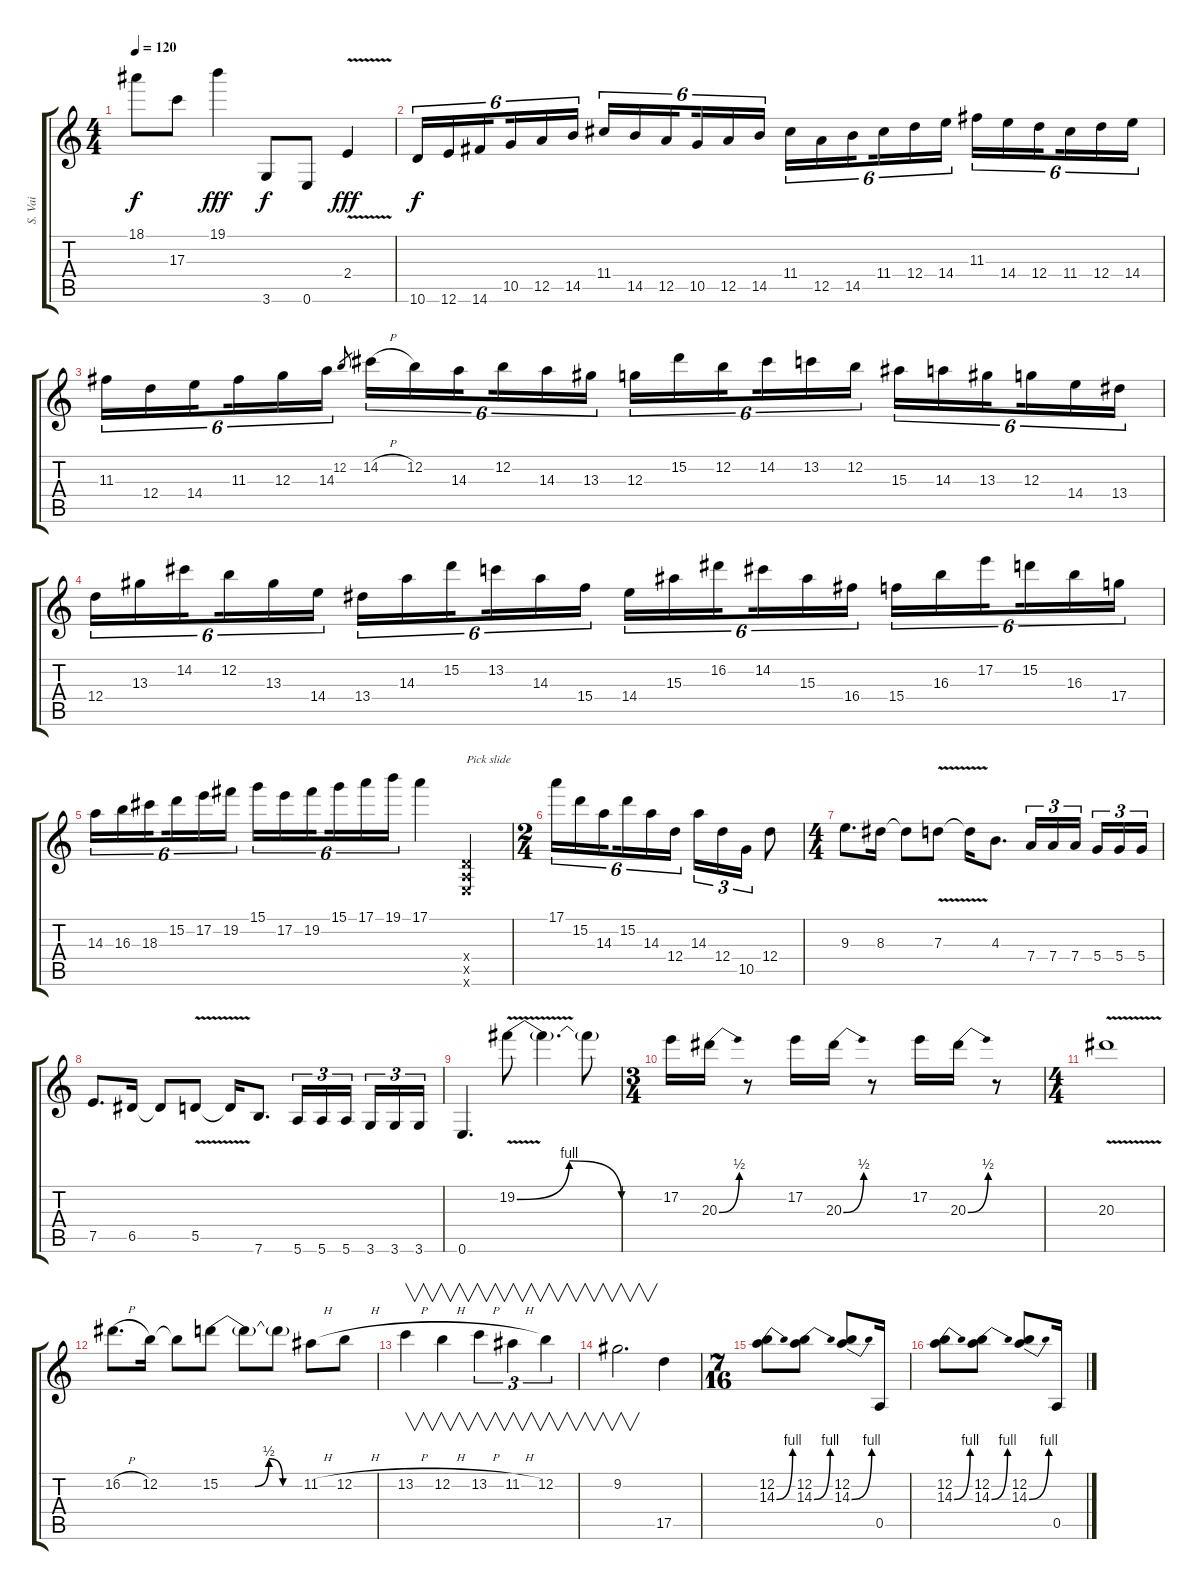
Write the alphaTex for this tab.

\track ("S. Vai" "S. Vai") {instrument distortionguitar}
\staff {score tabs}
\tuning (E4 B3 G3 D3 A2 E2) {hide}
\ts (4 4)
\tempo 120
\clef g2
\ks c
18.1.8{dy f} 17.3.8 19.1.4{dy fff} 3.6.8{dy f} 0.6.8 2.4{v}.4{dy fff} |
10.6.16{tu (6 4) dy f} 12.6.16{tu (6 4)} 14.6.16{tu (6 4) beam splitsecondary} 10.5.16{tu (6 4)} 12.5.16{tu (6 4)} 14.5.16{tu (6 4)} 11.4.16{tu (6 4)} 14.5.16{tu (6 4)} 12.5.16{tu (6 4) beam splitsecondary} 10.5.16{tu (6 4)} 12.5.16{tu (6 4)} 14.5.16{tu (6 4)} 11.4.16{tu (6 4)} 12.5.16{tu (6 4)} 14.5.16{tu (6 4) beam splitsecondary} 11.4.16{tu (6 4)} 12.4.16{tu (6 4)} 14.4.16{tu (6 4)} 11.3.16{tu (6 4)} 14.4.16{tu (6 4)} 12.4.16{tu (6 4) beam splitsecondary} 11.4.16{tu (6 4)} 12.4.16{tu (6 4)} 14.4.16{tu (6 4)} |
11.3.16{tu (6 4)} 12.4.16{tu (6 4)} 14.4.16{tu (6 4) beam splitsecondary} 11.3.16{tu (6 4)} 12.3.16{tu (6 4)} 14.3.16{tu (6 4)} 12.2.8{gr} 14.2{h}.16{tu (6 4)} 12.2.16{tu (6 4)} 14.3.16{tu (6 4) beam splitsecondary} 12.2.16{tu (6 4)} 14.3.16{tu (6 4)} 13.3.16{tu (6 4)} 12.3.16{tu (6 4)} 15.2.16{tu (6 4)} 12.2.16{tu (6 4) beam splitsecondary} 14.2.16{tu (6 4)} 13.2.16{tu (6 4)} 12.2.16{tu (6 4)} 15.3.16{tu (6 4)} 14.3.16{tu (6 4)} 13.3.16{tu (6 4) beam splitsecondary} 12.3.16{tu (6 4)} 14.4.16{tu (6 4)} 13.4.16{tu (6 4)} |
12.4.16{tu (6 4)} 13.3.16{tu (6 4)} 14.2.16{tu (6 4) beam splitsecondary} 12.2.16{tu (6 4)} 13.3.16{tu (6 4)} 14.4.16{tu (6 4)} 13.4.16{tu (6 4)} 14.3.16{tu (6 4)} 15.2.16{tu (6 4) beam splitsecondary} 13.2.16{tu (6 4)} 14.3.16{tu (6 4)} 15.4.16{tu (6 4)} 14.4.16{tu (6 4)} 15.3.16{tu (6 4)} 16.2.16{tu (6 4) beam splitsecondary} 14.2.16{tu (6 4)} 15.3.16{tu (6 4)} 16.4.16{tu (6 4)} 15.4.16{tu (6 4)} 16.3.16{tu (6 4)} 17.2.16{tu (6 4) beam splitsecondary} 15.2.16{tu (6 4)} 16.3.16{tu (6 4)} 17.4.16{tu (6 4)} |
14.3.16{tu (6 4)} 16.3.16{tu (6 4)} 18.3.16{tu (6 4) beam splitsecondary} 15.2.16{tu (6 4)} 17.2.16{tu (6 4)} 19.2.16{tu (6 4)} 15.1.16{tu (6 4)} 17.2.16{tu (6 4)} 19.2.16{tu (6 4) beam splitsecondary} 15.1.16{tu (6 4)} 17.1.16{tu (6 4)} 19.1.16{tu (6 4)} 17.1.4 (0.4{x} 0.5{x} 0.6{x}).4{txt "Pick slide"} |
\ts (2 4)
17.1.16{tu (6 4)} 15.2.16{tu (6 4)} 14.3.16{tu (6 4) beam splitsecondary} 15.2.16{tu (6 4)} 14.3.16{tu (6 4)} 12.4.16{tu (6 4)} 14.3.16{tu (3 2)} 12.4.16{tu (3 2)} 10.5.16{tu (3 2)} 12.4.8 |
\ts (4 4)
9.3.8{d} 8.3.16 8.3{t}.8 7.3{v}.8 7.3{t}.16 4.3.8{d} 7.4.16{tu (3 2)} 7.4.16{tu (3 2)} 7.4.16{tu (3 2) beam splitsecondary} 5.4.16{tu (3 2)} 5.4.16{tu (3 2)} 5.4.16{tu (3 2)} |
7.5.8{d} 6.5.16 6.5{t}.8 5.5{v}.8 5.5{t}.16 7.6.8{d} 5.6.16{tu (3 2)} 5.6.16{tu (3 2)} 5.6.16{tu (3 2) beam splitsecondary} 3.6.16{tu (3 2)} 3.6.16{tu (3 2)} 3.6.16{tu (3 2)} |
0.6.4{d} 19.2{be (bendrelease 0 0 5 4 30 4 60 0) v}.8 19.2{t}.4{d} 19.2{t}.8 |
\ts (3 4)
17.2.16 20.3{be (bend 0 0 60 2)}.16 r.8 17.2.16 20.3{be (bend 0 0 60 2)}.16 r.8 17.2.16 20.3{be (bend 0 0 60 2)}.16 r.8 |
\ts (4 4)
20.3{v}.1 |
16.2{h}.8{d} 12.2.16 12.2{t}.8 15.2{be (custom 0 0 25 0 35 2 45 0 60 0)}.8 15.2{t}.8 15.2{t}.8 11.2{h}.8 12.2{h}.8 |
13.2{h}.4{v} 12.2{h}.4{v} 13.2{h}.4{v tu (3 2)} 11.2{h}.4{v tu (3 2)} 12.2.4{v tu (3 2)} |
9.2.2{v d} 17.5.4 |
\ts (7 16)
(12.2 14.3{be (bend 0 0 60 4)}).8 (12.2 14.3{be (bend 0 0 60 4)}).8 (12.2 14.3{be (bend 0 0 60 4)}).8 0.5.16 |
(12.2 14.3{be (bend 0 0 60 4)}).8 (12.2 14.3{be (bend 0 0 60 4)}).8 (12.2 14.3{be (bend 0 0 60 4)}).8 0.5.16
